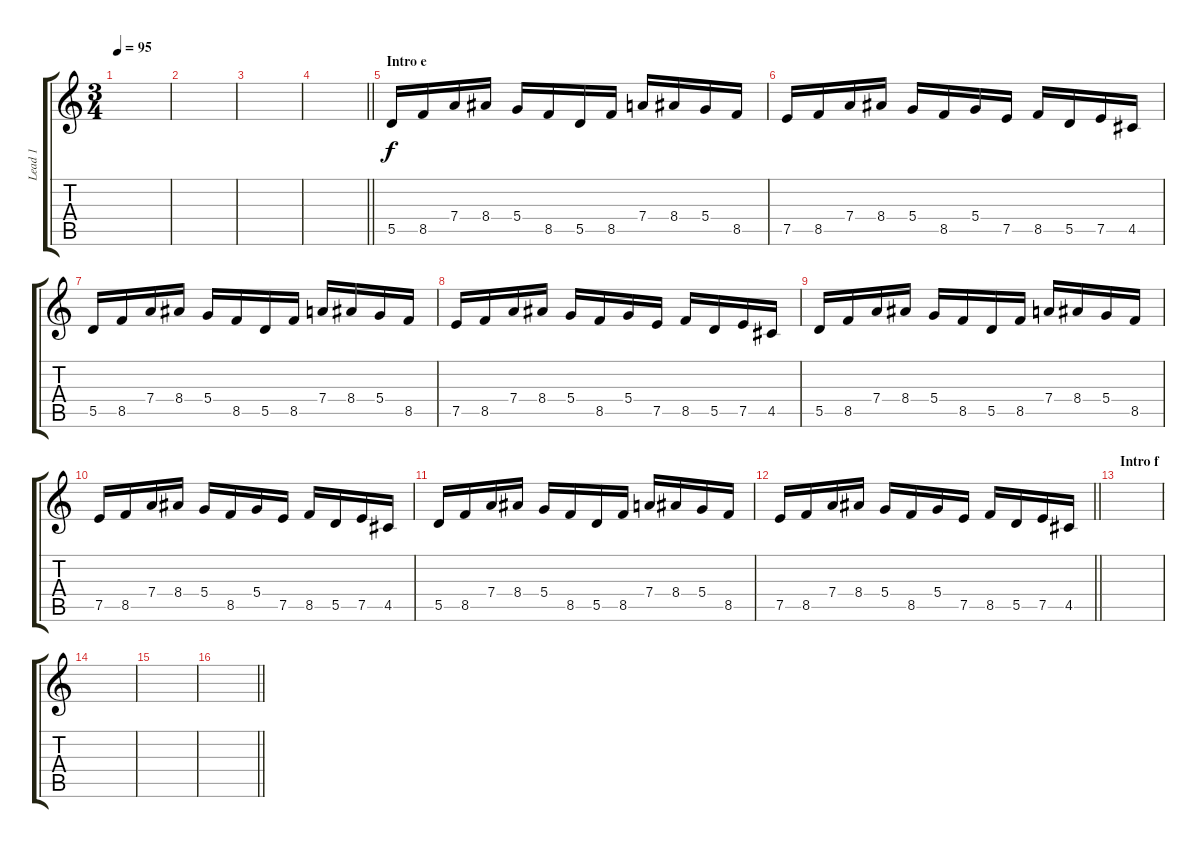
\track ("Lead 1" "Lead 1") {instrument distortionguitar}
\staff {score tabs}
\tuning (E4 B3 G3 D3 A2 D2) {hide}
\ts (3 4)
\tempo 95
\clef g2
\ks c
|
|
|
\barLineRight lightlight
|
\section ("" "Intro e")
5.5.16 8.5.16 7.4.16 8.4.16 5.4.16 8.5.16 5.5.16 8.5.16 7.4.16 8.4.16 5.4.16 8.5.16 |
7.5.16 8.5.16 7.4.16 8.4.16 5.4.16 8.5.16 5.4.16 7.5.16 8.5.16 5.5.16 7.5.16 4.5.16 |
5.5.16 8.5.16 7.4.16 8.4.16 5.4.16 8.5.16 5.5.16 8.5.16 7.4.16 8.4.16 5.4.16 8.5.16 |
7.5.16 8.5.16 7.4.16 8.4.16 5.4.16 8.5.16 5.4.16 7.5.16 8.5.16 5.5.16 7.5.16 4.5.16 |
5.5.16 8.5.16 7.4.16 8.4.16 5.4.16 8.5.16 5.5.16 8.5.16 7.4.16 8.4.16 5.4.16 8.5.16 |
7.5.16 8.5.16 7.4.16 8.4.16 5.4.16 8.5.16 5.4.16 7.5.16 8.5.16 5.5.16 7.5.16 4.5.16 |
5.5.16 8.5.16 7.4.16 8.4.16 5.4.16 8.5.16 5.5.16 8.5.16 7.4.16 8.4.16 5.4.16 8.5.16 |
\barLineRight lightlight
7.5.16 8.5.16 7.4.16 8.4.16 5.4.16 8.5.16 5.4.16 7.5.16 8.5.16 5.5.16 7.5.16 4.5.16 |
\section ("" "Intro f")
|
|
|
\barLineRight lightlight
